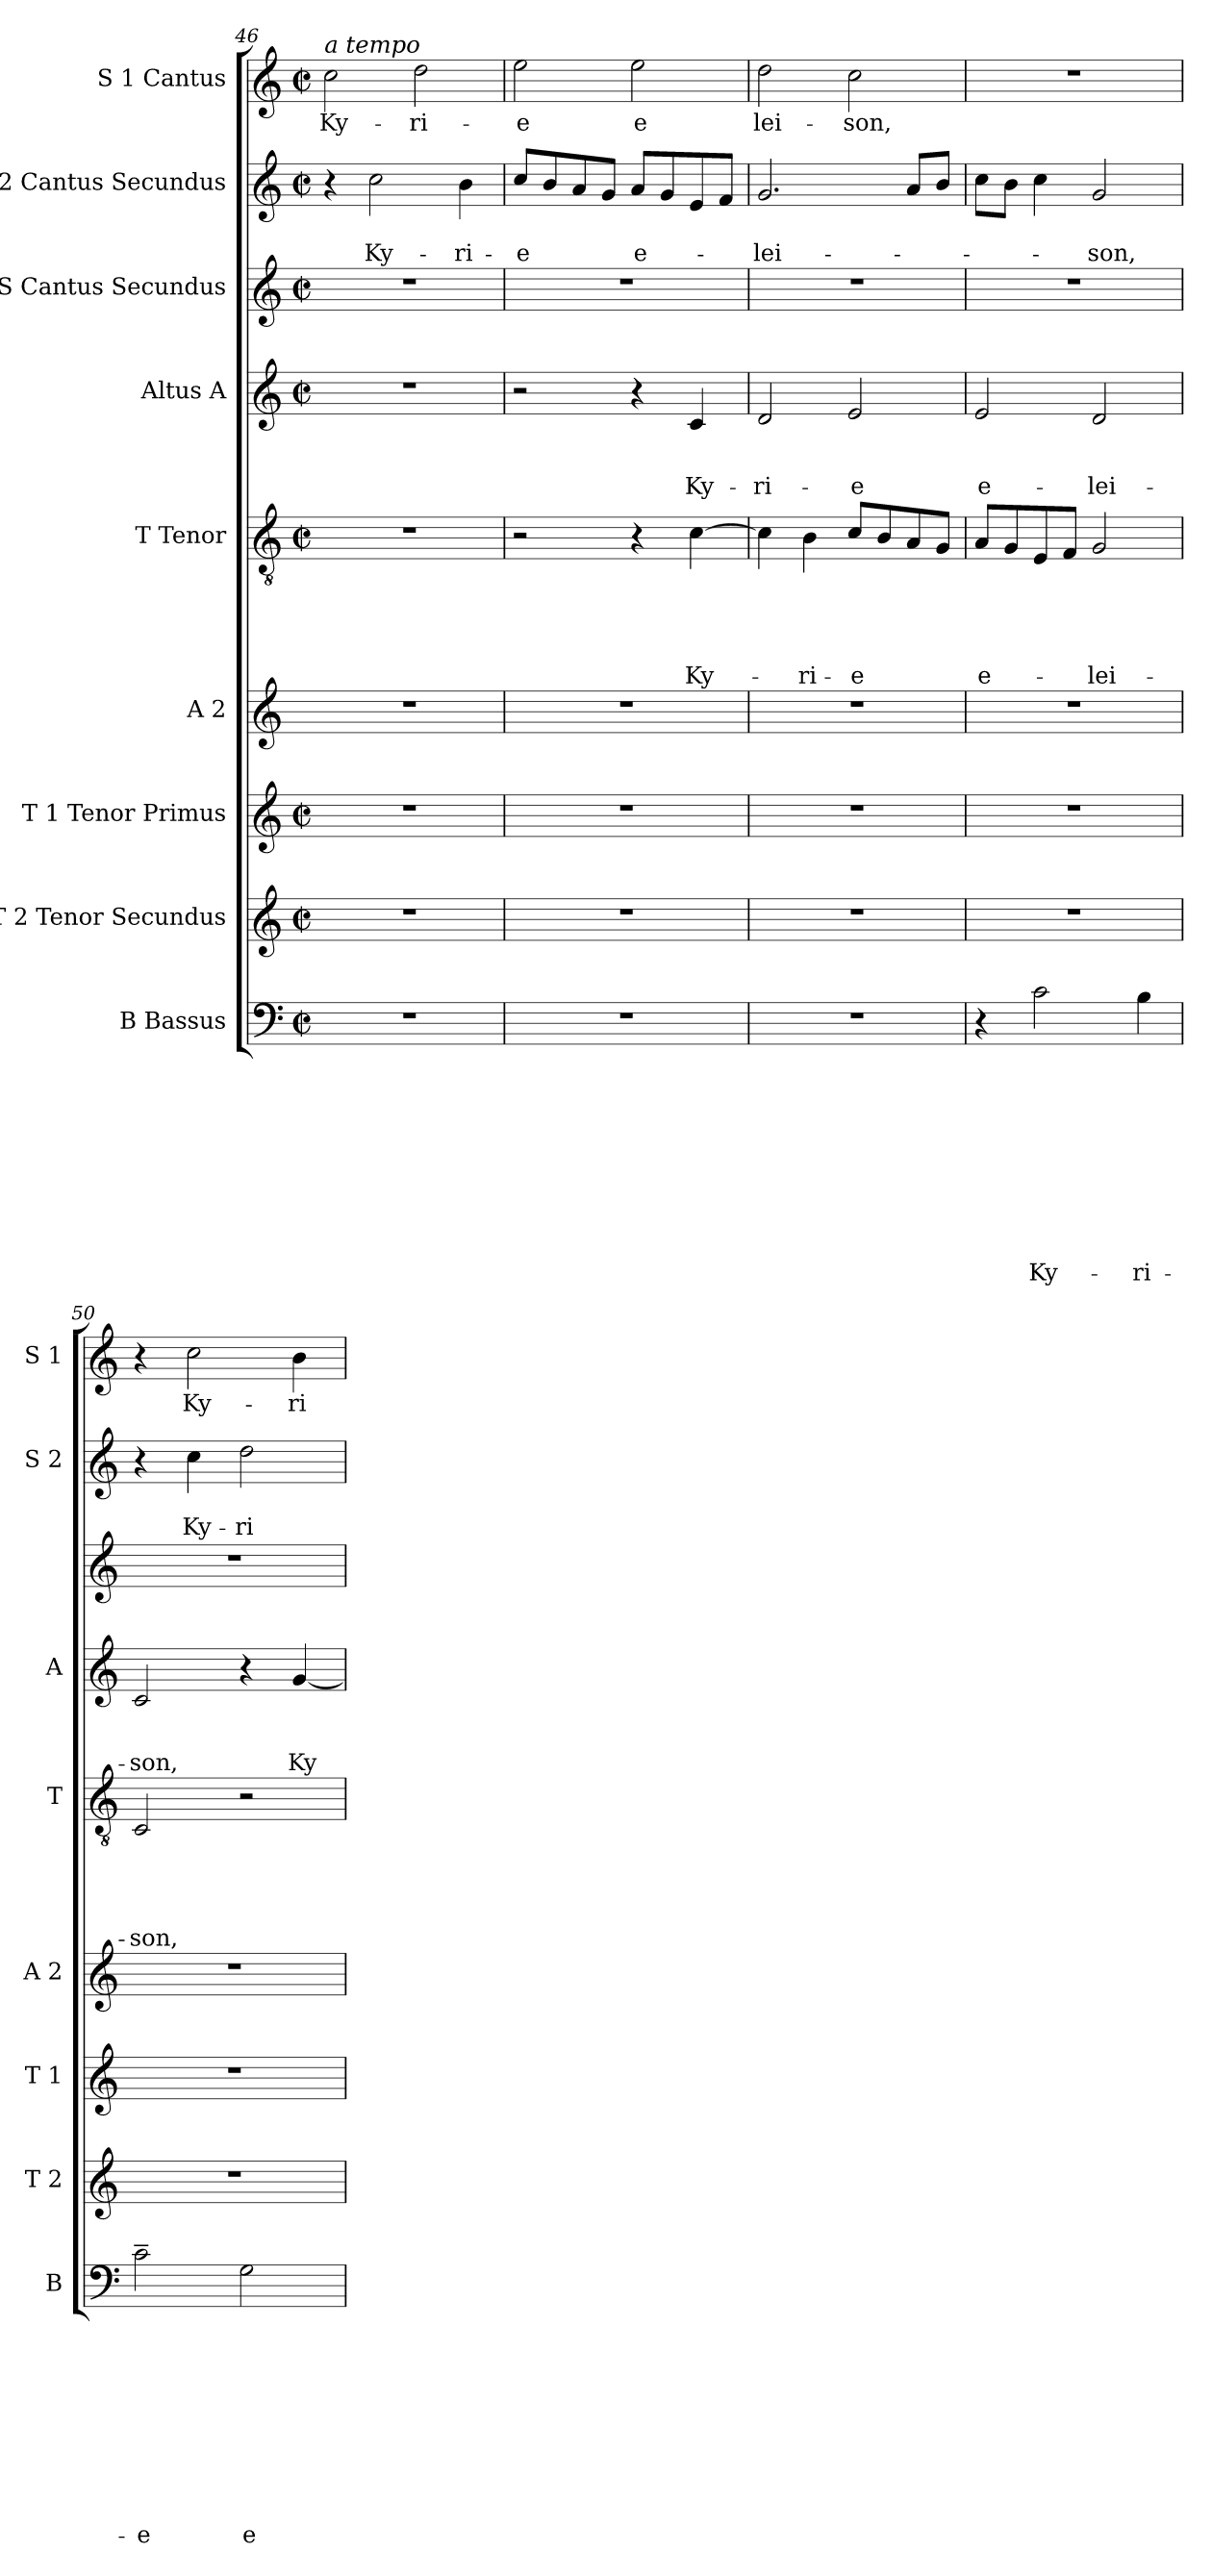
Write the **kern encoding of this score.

**kern	**text	**text	**text	**text	**text	**text	**text	**text	**text	**text	**kern	**kern	**kern	**kern	**text	**text	**text	**text	**text	**kern	**text	**text	**text	**kern	**kern	**text	**text	**kern	**text
*part9	*part9	*part9	*part9	*part9	*part9	*part9	*part9	*part9	*part9	*part9	*part8	*part7	*part6	*part5	*part5	*part5	*part5	*part5	*part5	*part4	*part4	*part4	*part4	*part3	*part2	*part2	*part2	*part1	*part1
*staff9	*staff9	*staff9	*staff9	*staff9	*staff9	*staff9	*staff9	*staff9	*staff9	*staff9	*staff8	*staff7	*staff6	*staff5	*staff5	*staff5	*staff5	*staff5	*staff5	*staff4	*staff4	*staff4	*staff4	*staff3	*staff2	*staff2	*staff2	*staff1	*staff1
*I"B Bassus	*	*	*	*	*	*	*	*	*	*	*I"T 2 Tenor Secundus	*I"T 1 Tenor Primus	*I"A 2	*I"T Tenor	*	*	*	*	*	*I"Altus A	*	*	*	*I"S Cantus Secundus	*I"S 2 Cantus Secundus	*	*	*I"S 1 Cantus	*
*I'B	*	*	*	*	*	*	*	*	*	*	*I'T 2	*I'T 1	*I'A 2	*I'T	*	*	*	*	*	*I'A	*	*	*	*	*I'S 2	*	*	*I'S 1	*
*clefF4	*	*	*	*	*	*	*	*	*	*	*clefG2	*clefG2	*clefG2	*clefGv2	*	*	*	*	*	*clefG2	*	*	*	*clefG2	*clefG2	*	*	*clefG2	*
*k[]	*	*	*	*	*	*	*	*	*	*	*k[]	*k[]	*k[]	*k[]	*	*	*	*	*	*k[]	*	*	*	*k[]	*k[]	*	*	*k[]	*
*C:	*	*	*	*	*	*	*	*	*	*	*C:	*C:	*C:	*C:	*	*	*	*	*	*C:	*	*	*	*C:	*C:	*	*	*C:	*
*M2/2	*	*	*	*	*	*	*	*	*	*	*M2/2	*M2/2	*	*M2/2	*	*	*	*	*	*M2/2	*	*	*	*M2/2	*M2/2	*	*	*M2/2	*
*met(c|)	*	*	*	*	*	*	*	*	*	*	*met(c|)	*met(c|)	*	*met(c|)	*	*	*	*	*	*met(c|)	*	*	*	*met(c|)	*met(c|)	*	*	*met(c|)	*
=46	=46	=46	=46	=46	=46	=46	=46	=46	=46	=46	=46	=46	=46	=46	=46	=46	=46	=46	=46	=46	=46	=46	=46	=46	=46	=46	=46	=46	=46
!	!	!	!	!	!	!	!	!	!	!	!	!	!	!	!	!	!	!	!	!	!	!	!	!	!	!	!	!LO:TX:a:i:t=a tempo	!
!	!	!	!	!	!	!	!	!	!	!	!	!	!	!	!	!	!	!	!	!	!	!	!	!	!	!	!	!	!LO:LY:b
1r	.	.	.	.	.	.	.	.	.	.	1r	1r	1r	1r	.	.	.	.	.	1r	.	.	.	1r	4r	.	.	2cc\	Ky-
!	!	!	!	!	!	!	!	!	!	!	!	!	!	!	!	!	!	!	!	!	!	!	!	!	!	!	!LO:LY:b	!	!
.	.	.	.	.	.	.	.	.	.	.	.	.	.	.	.	.	.	.	.	.	.	.	.	.	2cc\	.	Ky-	.	.
!	!	!	!	!	!	!	!	!	!	!	!	!	!	!	!	!	!	!	!	!	!	!	!	!	!	!	!	!	!LO:LY:b
.	.	.	.	.	.	.	.	.	.	.	.	.	.	.	.	.	.	.	.	.	.	.	.	.	.	.	.	2dd\	-ri-
!	!	!	!	!	!	!	!	!	!	!	!	!	!	!	!	!	!	!	!	!	!	!	!	!	!	!	!LO:LY:b	!	!
.	.	.	.	.	.	.	.	.	.	.	.	.	.	.	.	.	.	.	.	.	.	.	.	.	4b\	.	-ri-	.	.
=47	=47	=47	=47	=47	=47	=47	=47	=47	=47	=47	=47	=47	=47	=47	=47	=47	=47	=47	=47	=47	=47	=47	=47	=47	=47	=47	=47	=47	=47
!	!	!	!	!	!	!	!	!	!	!	!	!	!	!	!	!	!	!	!	!	!	!	!	!	!	!	!LO:LY:b:rj	!	!LO:LY:b
1r	.	.	.	.	.	.	.	.	.	.	1r	1r	1r	2r	.	.	.	.	.	2r	.	.	.	1r	8cc/L	.	-e	2ee\	-e
.	.	.	.	.	.	.	.	.	.	.	.	.	.	.	.	.	.	.	.	.	.	.	.	.	8b/	.	.	.	.
.	.	.	.	.	.	.	.	.	.	.	.	.	.	.	.	.	.	.	.	.	.	.	.	.	8a/	.	.	.	.
.	.	.	.	.	.	.	.	.	.	.	.	.	.	.	.	.	.	.	.	.	.	.	.	.	8g/J	.	.	.	.
!	!	!	!	!	!	!	!	!	!	!	!	!	!	!	!	!	!	!	!	!	!	!	!	!	!	!	!LO:LY:b	!	!LO:LY:b
.	.	.	.	.	.	.	.	.	.	.	.	.	.	4r	.	.	.	.	.	4r	.	.	.	.	8a/L	.	e-	2ee\	e
.	.	.	.	.	.	.	.	.	.	.	.	.	.	.	.	.	.	.	.	.	.	.	.	.	8g/	.	.	.	.
!	!	!	!	!	!	!	!	!	!	!	!	!	!	!	!	!	!	!	!LO:LY:b	!	!	!	!LO:LY:b	!	!	!	!	!	!
.	.	.	.	.	.	.	.	.	.	.	.	.	.	[>4c\	.	.	.	.	Ky-	4c/	.	.	Ky-	.	8e/	.	.	.	.
.	.	.	.	.	.	.	.	.	.	.	.	.	.	.	.	.	.	.	.	.	.	.	.	.	8f/J	.	.	.	.
!!LO:PB:g=z
=48	=48	=48	=48	=48	=48	=48	=48	=48	=48	=48	=48	=48	=48	=48	=48	=48	=48	=48	=48	=48	=48	=48	=48	=48	=48	=48	=48	=48	=48
!	!	!	!	!	!	!	!	!	!	!	!	!	!	!	!	!	!	!	!	!	!	!	!LO:LY:b	!	!	!	!LO:LY:b	!	!LO:LY:b
1r	.	.	.	.	.	.	.	.	.	.	1r	1r	1r	4c\]	.	.	.	.	.	2d/	.	.	-ri-	1r	2.g/	.	-lei-	2dd\	lei-
!	!	!	!	!	!	!	!	!	!	!	!	!	!	!	!	!	!	!	!LO:LY:b	!	!	!	!	!	!	!	!	!	!
.	.	.	.	.	.	.	.	.	.	.	.	.	.	4B\	.	.	.	.	-ri-	.	.	.	.	.	.	.	.	.	.
!	!	!	!	!	!	!	!	!	!	!	!	!	!	!	!	!	!	!	!LO:LY:b:rj	!	!	!	!LO:LY:b	!	!	!	!	!	!LO:LY:b
.	.	.	.	.	.	.	.	.	.	.	.	.	.	8c/L	.	.	.	.	-e	2e/	.	.	-e	.	.	.	.	2cc\	-son,
.	.	.	.	.	.	.	.	.	.	.	.	.	.	8B/	.	.	.	.	.	.	.	.	.	.	.	.	.	.	.
.	.	.	.	.	.	.	.	.	.	.	.	.	.	8A/	.	.	.	.	.	.	.	.	.	.	8a/L	.	.	.	.
.	.	.	.	.	.	.	.	.	.	.	.	.	.	8G/J	.	.	.	.	.	.	.	.	.	.	8b/J	.	.	.	.
=49	=49	=49	=49	=49	=49	=49	=49	=49	=49	=49	=49	=49	=49	=49	=49	=49	=49	=49	=49	=49	=49	=49	=49	=49	=49	=49	=49	=49	=49
!	!	!	!	!	!	!	!	!	!	!	!	!	!	!	!	!	!	!	!LO:LY:b	!	!	!	!LO:LY:b	!	!	!	!	!	!
4r	.	.	.	.	.	.	.	.	.	.	1r	1r	1r	8A/L	.	.	.	.	e-	2e/	.	.	e-	1r	8cc\L	.	.	1r	.
.	.	.	.	.	.	.	.	.	.	.	.	.	.	8G/	.	.	.	.	.	.	.	.	.	.	8b\J	.	.	.	.
!	!	!	!	!	!	!	!	!	!	!LO:LY:b	!	!	!	!	!	!	!	!	!	!	!	!	!	!	!	!	!	!	!
2c\	.	.	.	.	.	.	.	.	.	Ky-	.	.	.	8E/	.	.	.	.	.	.	.	.	.	.	4cc\	.	.	.	.
.	.	.	.	.	.	.	.	.	.	.	.	.	.	8F/J	.	.	.	.	.	.	.	.	.	.	.	.	.	.	.
!	!	!	!	!	!	!	!	!	!	!	!	!	!	!	!	!	!	!	!LO:LY:b	!	!	!	!LO:LY:b	!	!	!	!LO:LY:b	!	!
.	.	.	.	.	.	.	.	.	.	.	.	.	.	2G/	.	.	.	.	-lei-	2d/	.	.	-lei-	.	2g/	.	-son,	.	.
!	!	!	!	!	!	!	!	!	!	!LO:LY:b	!	!	!	!	!	!	!	!	!	!	!	!	!	!	!	!	!	!	!
4B\	.	.	.	.	.	.	.	.	.	-ri-	.	.	.	.	.	.	.	.	.	.	.	.	.	.	.	.	.	.	.
=50	=50	=50	=50	=50	=50	=50	=50	=50	=50	=50	=50	=50	=50	=50	=50	=50	=50	=50	=50	=50	=50	=50	=50	=50	=50	=50	=50	=50	=50
!	!	!	!	!	!	!	!	!	!	!LO:LY:b	!	!	!	!	!	!	!	!	!LO:LY:b	!	!	!	!LO:LY:b	!	!	!	!	!	!
2c~>\	.	.	.	.	.	.	.	.	.	-e	1r	1r	1r	2C/	.	.	.	.	-son,	2c/	.	.	-son,	1r	4r	.	.	4r	.
!	!	!	!	!	!	!	!	!	!	!	!	!	!	!	!	!	!	!	!	!	!	!	!	!	!	!	!LO:LY:b	!	!LO:LY:b
.	.	.	.	.	.	.	.	.	.	.	.	.	.	.	.	.	.	.	.	.	.	.	.	.	4cc\	.	Ky-	2cc\	Ky-
!	!	!	!	!	!	!	!	!	!	!LO:LY:b	!	!	!	!	!	!	!	!	!	!	!	!	!	!	!	!	!LO:LY:b	!	!
2G\	.	.	.	.	.	.	.	.	.	e	.	.	.	2r	.	.	.	.	.	4r	.	.	.	.	2dd\	.	-ri-	.	.
!	!	!	!	!	!	!	!	!	!	!	!	!	!	!	!	!	!	!	!	!	!	!	!LO:LY:b	!	!	!	!	!	!LO:LY:b
.	.	.	.	.	.	.	.	.	.	.	.	.	.	.	.	.	.	.	.	[<4g/	.	.	Ky-	.	.	.	.	4b\	-ri-
=	=	=	=	=	=	=	=	=	=	=	=	=	=	=	=	=	=	=	=	=	=	=	=	=	=	=	=	=	=
*-	*-	*-	*-	*-	*-	*-	*-	*-	*-	*-	*-	*-	*-	*-	*-	*-	*-	*-	*-	*-	*-	*-	*-	*-	*-	*-	*-	*-	*-
